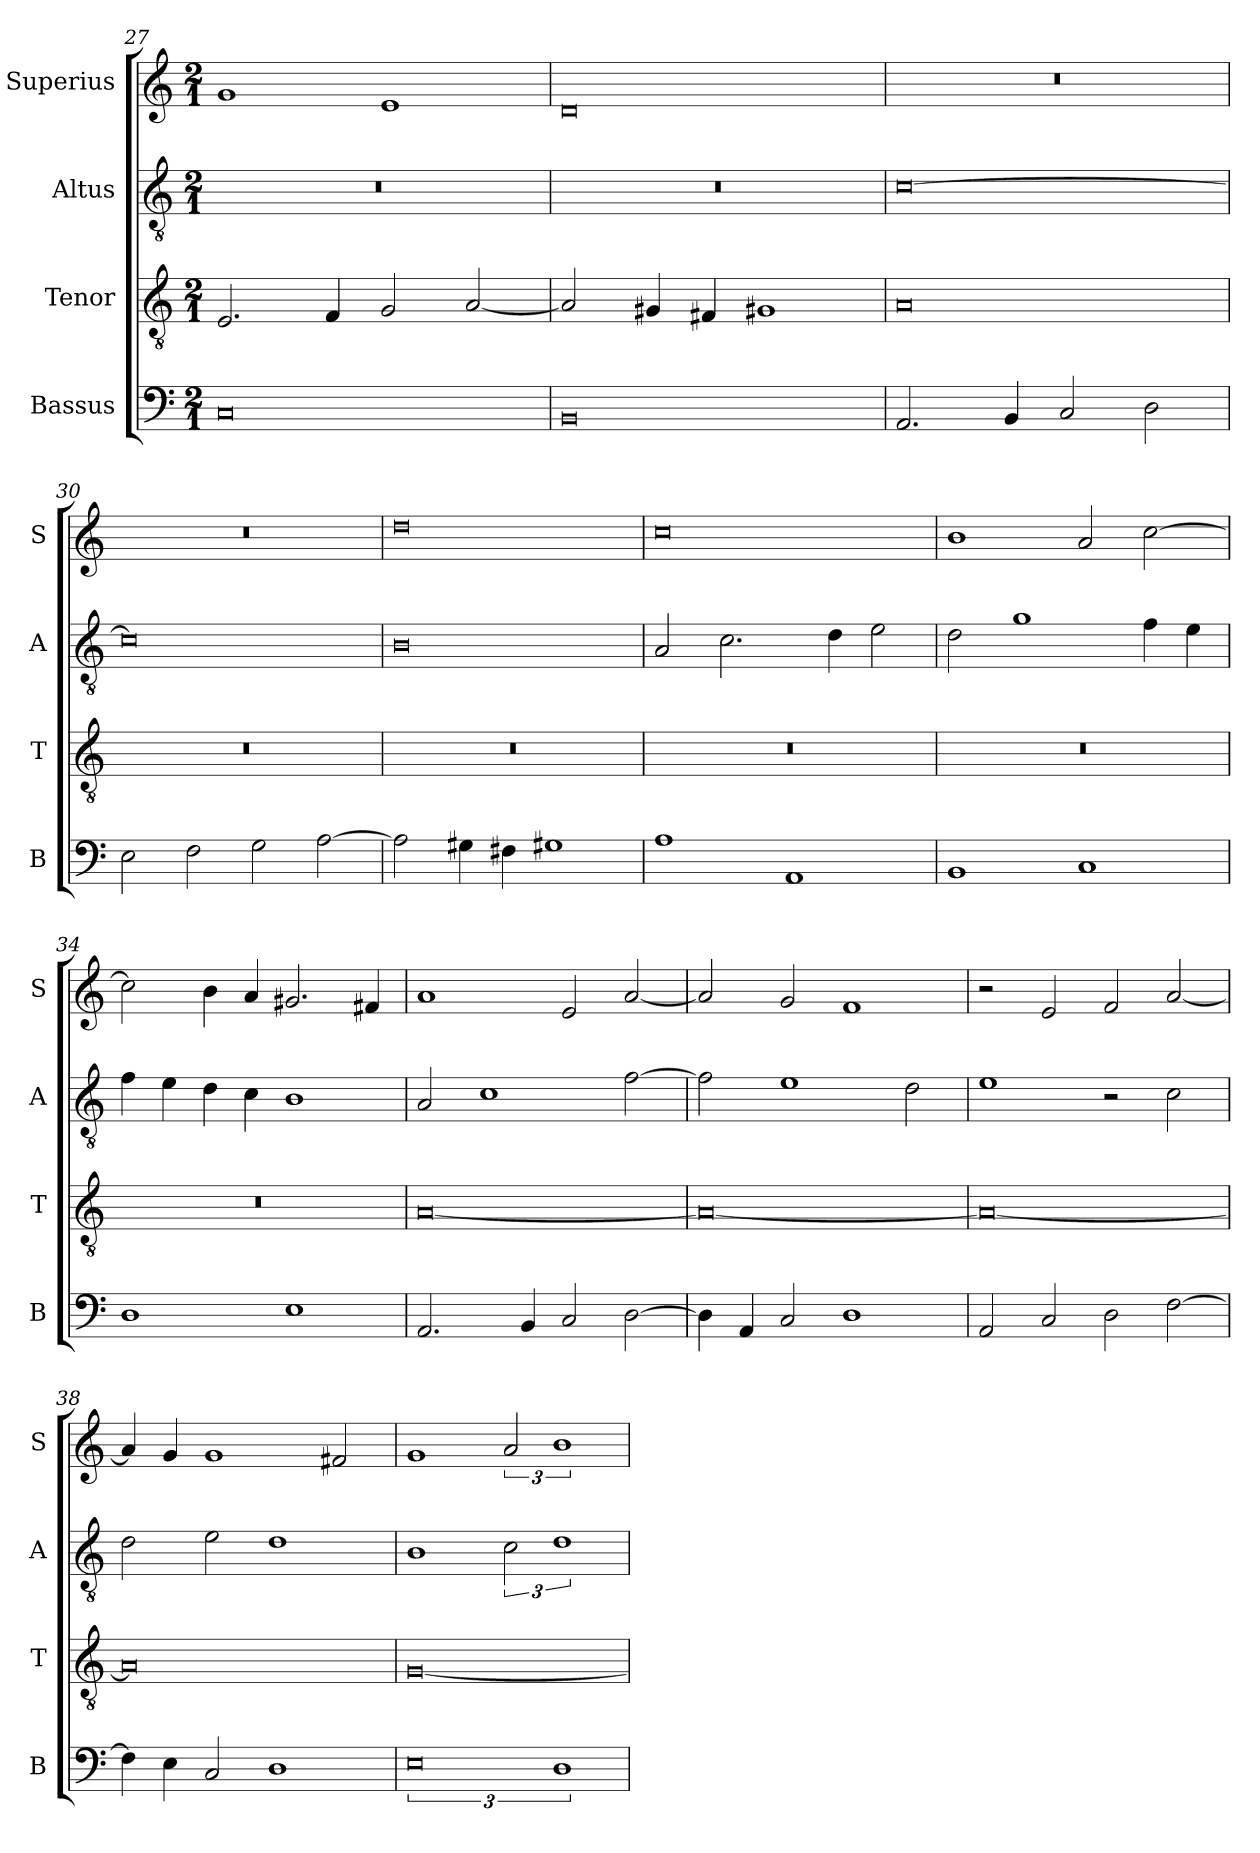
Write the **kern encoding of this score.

**kern	**kern	**kern	**kern
*part4	*part3	*part2	*part1
*staff4	*staff3	*staff2	*staff1
*I"Bassus	*I"Tenor	*I"Altus	*I"Superius
*I'B	*I'T	*I'A	*I'S
*clefF4	*clefGv2	*clefGv2	*clefG2
*k[]	*k[]	*k[]	*k[]
*M2/1	*M2/1	*M2/1	*M2/1
=27	=27	=27	=27
0C	2.E/	0r	1g
.	4F/	.	.
.	2G/	.	1e
.	[2A/	.	.
=28	=28	=28	=28
0BB	2A/]	0r	0d
.	4G#X/	.	.
.	4F#X/	.	.
.	1G#X	.	.
=29	=29	=29	=29
2.AA/	0A	[0c	0r
4BB/	.	.	.
2C/	.	.	.
2D\	.	.	.
=30	=30	=30	=30
2E\	0r	0c]	0r
2F\	.	.	.
2G\	.	.	.
[2A\	.	.	.
=31	=31	=31	=31
2A\]	0r	0B	0dd
4G#X\	.	.	.
4F#X\	.	.	.
1G#X	.	.	.
=32	=32	=32	=32
1A	0r	2A/	0cc
.	.	2.c\	.
1AA	.	.	.
.	.	4d\	.
.	.	2e\	.
=33	=33	=33	=33
1BB	0r	2d\	1b
.	.	1g	.
1C	.	.	2a/
.	.	4f\	[2cc\
.	.	4e\	.
=34	=34	=34	=34
1D	0r	4f\	2cc\]
.	.	4e\	.
.	.	4d\	4b\
.	.	4c\	4a/
1E	.	1B	2.g#X/
.	.	.	4f#X/
=35	=35	=35	=35
2.AA/	[0A	2A/	1a
.	.	1c	.
4BB/	.	.	.
2C/	.	.	2e/
[2D\	.	[2f\	[2a/
=36	=36	=36	=36
4D\]	0A_	2f\]	2a/]
4AA/	.	.	.
2C/	.	1e	2g/
1D	.	.	1f
.	.	2d\	.
=37	=37	=37	=37
2AA/	0A_	1e	2r
2C/	.	.	2e/
2D\	.	2r	2f/
[2F\	.	2c\	[2a/
=38	=38	=38	=38
4F\]	0A]	2d\	4a/]
4E\	.	.	4g/
2C/	.	2e\	1g
1D	.	1d	.
.	.	.	2f#X/
=39	=39	=39	=39
3%4E	[0G	1B	1g
.	.	3c\	3a/
3%2D	.	3%2d	3%2b
=	=	=	=
*-	*-	*-	*-
